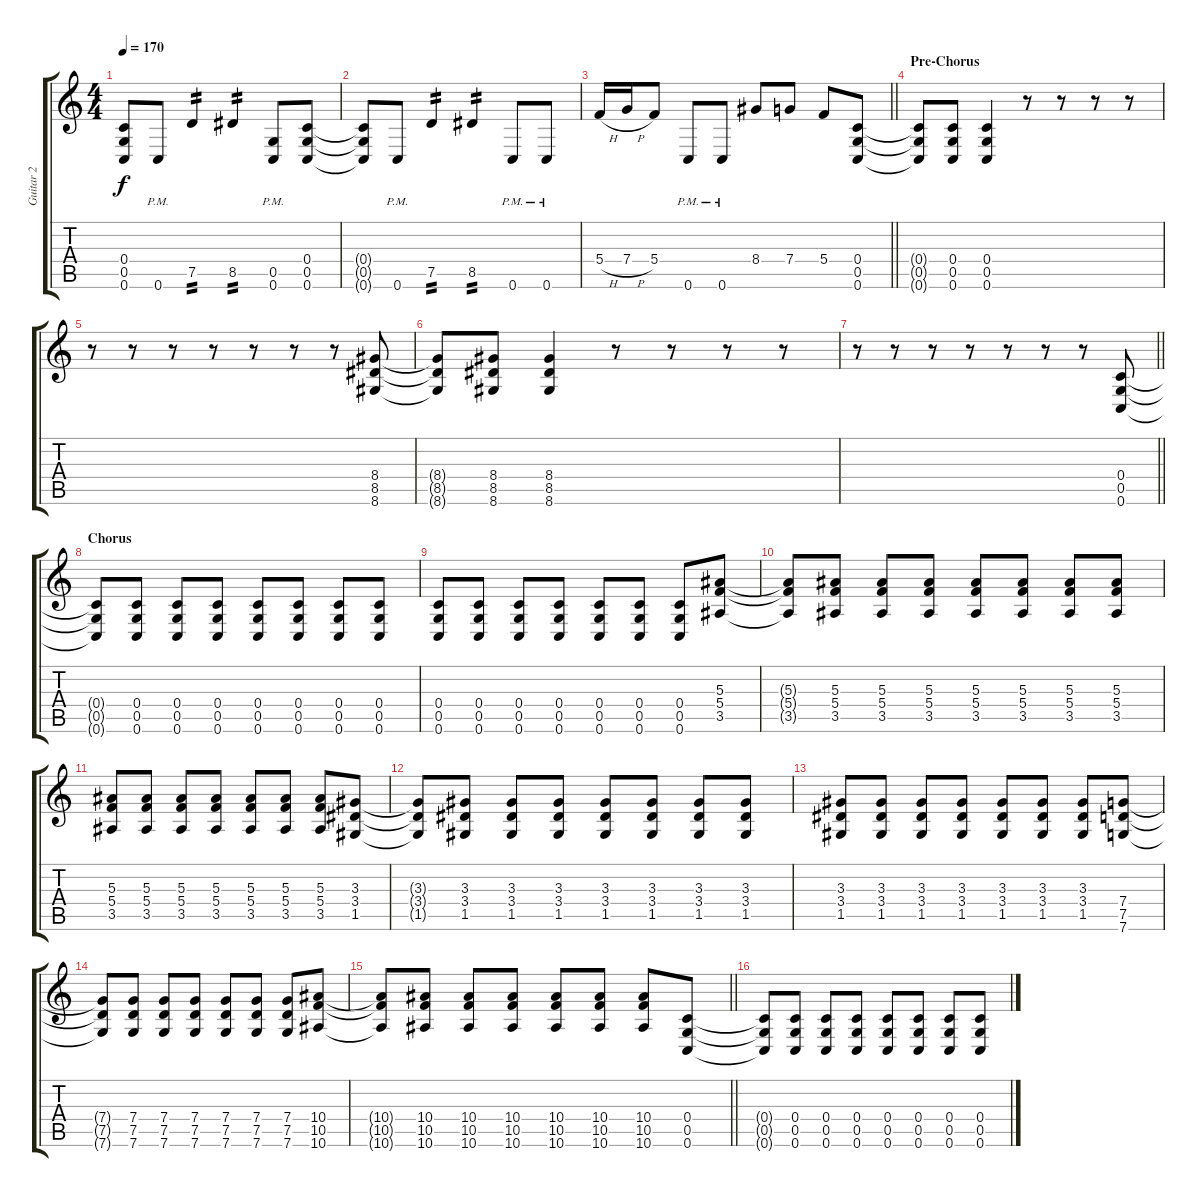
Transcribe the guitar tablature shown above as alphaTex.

\track ("Guitar 2" "Guitar 2") {instrument distortionguitar}
\staff {score tabs}
\tuning (D4 A3 F3 C3 G2 C2) {hide}
\ts (4 4)
\tempo 170
\clef g2
\ks c
(0.4{t} 0.5{t} 0.6{t}).8{dy f} 0.6{pm}.8 7.5.4{tp 2} 8.5.4{tp 2} (0.5 0.6{pm}).8 (0.4 0.5 0.6).8 |
(0.4{t} 0.5{t} 0.6{t}).8 0.6{pm}.8 7.5.4{tp 2} 8.5.4{tp 2} 0.6{pm}.8 0.6{pm}.8 |
\barLineRight lightlight
5.4{h}.16 7.4{h}.16 5.4.8 0.6{pm}.8 0.6{pm}.8 8.4.8 7.4.8 5.4.8 (0.4 0.5 0.6).8 |
\section ("" "Pre-Chorus")
(0.4{t} 0.5{t} 0.6{t}).8 (0.4 0.5 0.6).8 (0.4 0.5 0.6).4 r.8 r.8 r.8 r.8 |
r.8 r.8 r.8 r.8 r.8 r.8 r.8 (8.4 8.5 8.6).8 |
(8.4{t} 8.5{t} 8.6{t}).8 (8.4 8.5 8.6).8 (8.4 8.5 8.6).4 r.8 r.8 r.8 r.8 |
\barLineRight lightlight
r.8 r.8 r.8 r.8 r.8 r.8 r.8 (0.4 0.5 0.6).8 |
\section ("" "Chorus")
(0.4{t} 0.5{t} 0.6{t}).8 (0.4 0.5 0.6).8 (0.4 0.5 0.6).8 (0.4 0.5 0.6).8 (0.4 0.5 0.6).8 (0.4 0.5 0.6).8 (0.4 0.5 0.6).8 (0.4 0.5 0.6).8 |
(0.4 0.5 0.6).8 (0.4 0.5 0.6).8 (0.4 0.5 0.6).8 (0.4 0.5 0.6).8 (0.4 0.5 0.6).8 (0.4 0.5 0.6).8 (0.4 0.5 0.6).8 (5.3 5.4 3.5).8 |
(5.3{t} 5.4{t} 3.5{t}).8 (5.3 5.4 3.5).8 (5.3 5.4 3.5).8 (5.3 5.4 3.5).8 (5.3 5.4 3.5).8 (5.3 5.4 3.5).8 (5.3 5.4 3.5).8 (5.3 5.4 3.5).8 |
(5.3 5.4 3.5).8 (5.3 5.4 3.5).8 (5.3 5.4 3.5).8 (5.3 5.4 3.5).8 (5.3 5.4 3.5).8 (5.3 5.4 3.5).8 (5.3 5.4 3.5).8 (3.3 3.4 1.5).8 |
(3.3{t} 3.4{t} 1.5{t}).8 (3.3 3.4 1.5).8 (3.3 3.4 1.5).8 (3.3 3.4 1.5).8 (3.3 3.4 1.5).8 (3.3 3.4 1.5).8 (3.3 3.4 1.5).8 (3.3 3.4 1.5).8 |
(3.3 3.4 1.5).8 (3.3 3.4 1.5).8 (3.3 3.4 1.5).8 (3.3 3.4 1.5).8 (3.3 3.4 1.5).8 (3.3 3.4 1.5).8 (3.3 3.4 1.5).8 (7.4 7.5 7.6).8 |
(7.4{t} 7.5{t} 7.6{t}).8 (7.4 7.5 7.6).8 (7.4 7.5 7.6).8 (7.4 7.5 7.6).8 (7.4 7.5 7.6).8 (7.4 7.5 7.6).8 (7.4 7.5 7.6).8 (10.4 10.5 10.6).8 |
\barLineRight lightlight
(10.4{t} 10.5{t} 10.6{t}).8 (10.4 10.5 10.6).8 (10.4 10.5 10.6).8 (10.4 10.5 10.6).8 (10.4 10.5 10.6).8 (10.4 10.5 10.6).8 (10.4 10.5 10.6).8 (0.4 0.5 0.6).8 |
(0.4{t} 0.5{t} 0.6{t}).8 (0.4 0.5 0.6).8 (0.4 0.5 0.6).8 (0.4 0.5 0.6).8 (0.4 0.5 0.6).8 (0.4 0.5 0.6).8 (0.4 0.5 0.6).8 (0.4 0.5 0.6).8
